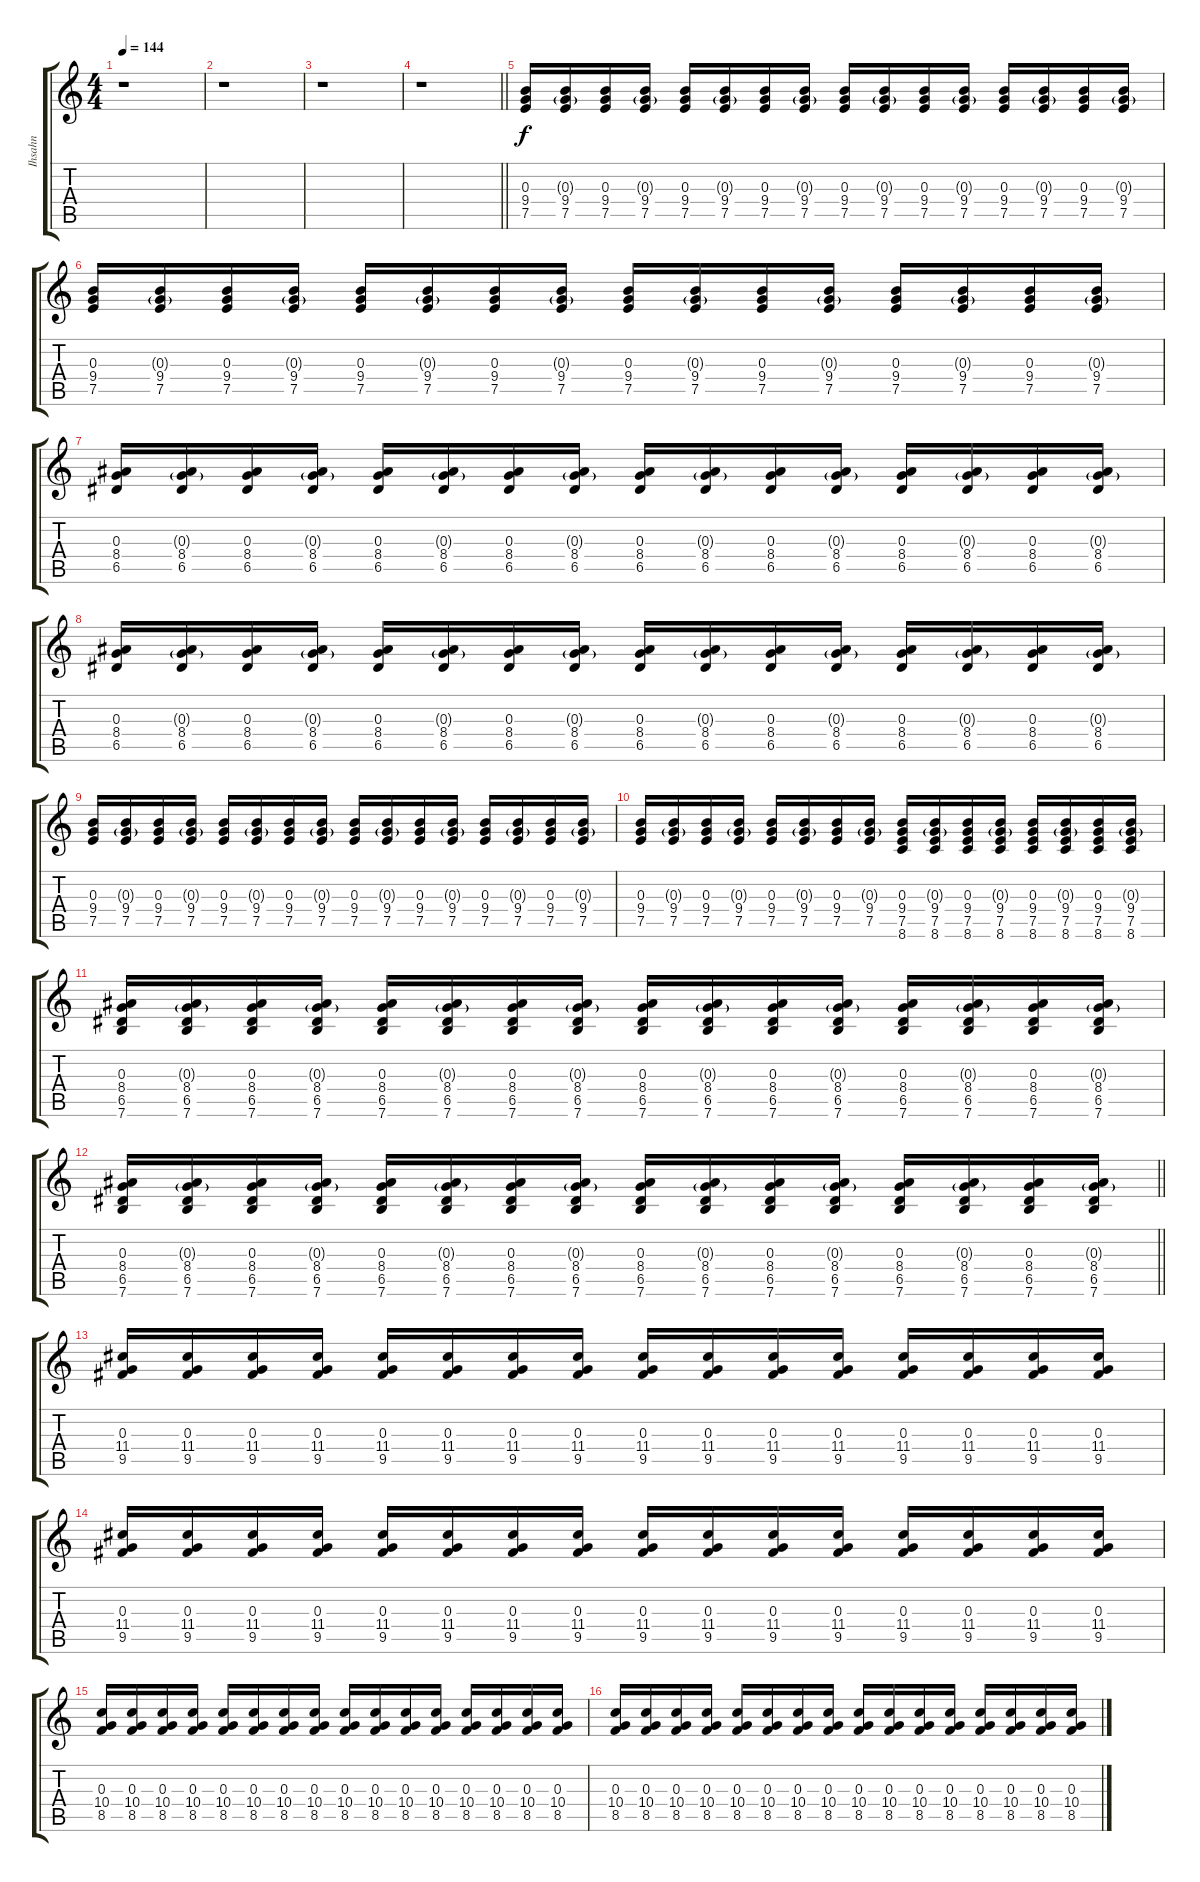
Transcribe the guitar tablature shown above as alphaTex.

\track ("Ihsahn" "Ihsahn") {instrument distortionguitar}
\staff {score tabs}
\tuning (E4 B3 G3 D3 A2 E2) {hide}
\ts (4 4)
\tempo 144
\clef g2
\ks c
r.1{dy f} |
r.1 |
r.1 |
\barLineRight lightlight
r.1 |
\section ("" "")
(0.3 9.4 7.5).16 (0.3{g} 9.4 7.5).16 (0.3 9.4 7.5).16 (0.3{g} 9.4 7.5).16 (0.3 9.4 7.5).16 (0.3{g} 9.4 7.5).16 (0.3 9.4 7.5).16 (0.3{g} 9.4 7.5).16 (0.3 9.4 7.5).16 (0.3{g} 9.4 7.5).16 (0.3 9.4 7.5).16 (0.3{g} 9.4 7.5).16 (0.3 9.4 7.5).16 (0.3{g} 9.4 7.5).16 (0.3 9.4 7.5).16 (0.3{g} 9.4 7.5).16 |
(0.3 9.4 7.5).16 (0.3{g} 9.4 7.5).16 (0.3 9.4 7.5).16 (0.3{g} 9.4 7.5).16 (0.3 9.4 7.5).16 (0.3{g} 9.4 7.5).16 (0.3 9.4 7.5).16 (0.3{g} 9.4 7.5).16 (0.3 9.4 7.5).16 (0.3{g} 9.4 7.5).16 (0.3 9.4 7.5).16 (0.3{g} 9.4 7.5).16 (0.3 9.4 7.5).16 (0.3{g} 9.4 7.5).16 (0.3 9.4 7.5).16 (0.3{g} 9.4 7.5).16 |
(0.3 8.4 6.5).16 (0.3{g} 8.4 6.5).16 (0.3 8.4 6.5).16 (0.3{g} 8.4 6.5).16 (0.3 8.4 6.5).16 (0.3{g} 8.4 6.5).16 (0.3 8.4 6.5).16 (0.3{g} 8.4 6.5).16 (0.3 8.4 6.5).16 (0.3{g} 8.4 6.5).16 (0.3 8.4 6.5).16 (0.3{g} 8.4 6.5).16 (0.3 8.4 6.5).16 (0.3{g} 8.4 6.5).16 (0.3 8.4 6.5).16 (0.3{g} 8.4 6.5).16 |
(0.3 8.4 6.5).16 (0.3{g} 8.4 6.5).16 (0.3 8.4 6.5).16 (0.3{g} 8.4 6.5).16 (0.3 8.4 6.5).16 (0.3{g} 8.4 6.5).16 (0.3 8.4 6.5).16 (0.3{g} 8.4 6.5).16 (0.3 8.4 6.5).16 (0.3{g} 8.4 6.5).16 (0.3 8.4 6.5).16 (0.3{g} 8.4 6.5).16 (0.3 8.4 6.5).16 (0.3{g} 8.4 6.5).16 (0.3 8.4 6.5).16 (0.3{g} 8.4 6.5).16 |
(0.3 9.4 7.5).16 (0.3{g} 9.4 7.5).16 (0.3 9.4 7.5).16 (0.3{g} 9.4 7.5).16 (0.3 9.4 7.5).16 (0.3{g} 9.4 7.5).16 (0.3 9.4 7.5).16 (0.3{g} 9.4 7.5).16 (0.3 9.4 7.5).16 (0.3{g} 9.4 7.5).16 (0.3 9.4 7.5).16 (0.3{g} 9.4 7.5).16 (0.3 9.4 7.5).16 (0.3{g} 9.4 7.5).16 (0.3 9.4 7.5).16 (0.3{g} 9.4 7.5).16 |
(0.3 9.4 7.5).16 (0.3{g} 9.4 7.5).16 (0.3 9.4 7.5).16 (0.3{g} 9.4 7.5).16 (0.3 9.4 7.5).16 (0.3{g} 9.4 7.5).16 (0.3 9.4 7.5).16 (0.3{g} 9.4 7.5).16 (0.3 9.4 7.5 8.6).16 (0.3{g} 9.4 7.5 8.6).16 (0.3 9.4 7.5 8.6).16 (0.3{g} 9.4 7.5 8.6).16 (0.3 9.4 7.5 8.6).16 (0.3{g} 9.4 7.5 8.6).16 (0.3 9.4 7.5 8.6).16 (0.3{g} 9.4 7.5 8.6).16 |
(0.3 8.4 6.5 7.6).16 (0.3{g} 8.4 6.5 7.6).16 (0.3 8.4 6.5 7.6).16 (0.3{g} 8.4 6.5 7.6).16 (0.3 8.4 6.5 7.6).16 (0.3{g} 8.4 6.5 7.6).16 (0.3 8.4 6.5 7.6).16 (0.3{g} 8.4 6.5 7.6).16 (0.3 8.4 6.5 7.6).16 (0.3{g} 8.4 6.5 7.6).16 (0.3 8.4 6.5 7.6).16 (0.3{g} 8.4 6.5 7.6).16 (0.3 8.4 6.5 7.6).16 (0.3{g} 8.4 6.5 7.6).16 (0.3 8.4 6.5 7.6).16 (0.3{g} 8.4 6.5 7.6).16 |
\barLineRight lightlight
(0.3 8.4 6.5 7.6).16 (0.3{g} 8.4 6.5 7.6).16 (0.3 8.4 6.5 7.6).16 (0.3{g} 8.4 6.5 7.6).16 (0.3 8.4 6.5 7.6).16 (0.3{g} 8.4 6.5 7.6).16 (0.3 8.4 6.5 7.6).16 (0.3{g} 8.4 6.5 7.6).16 (0.3 8.4 6.5 7.6).16 (0.3{g} 8.4 6.5 7.6).16 (0.3 8.4 6.5 7.6).16 (0.3{g} 8.4 6.5 7.6).16 (0.3 8.4 6.5 7.6).16 (0.3{g} 8.4 6.5 7.6).16 (0.3 8.4 6.5 7.6).16 (0.3{g} 8.4 6.5 7.6).16 |
\section ("" "")
(0.3 11.4 9.5).16 (0.3 11.4 9.5).16 (0.3 11.4 9.5).16 (0.3 11.4 9.5).16 (0.3 11.4 9.5).16 (0.3 11.4 9.5).16 (0.3 11.4 9.5).16 (0.3 11.4 9.5).16 (0.3 11.4 9.5).16 (0.3 11.4 9.5).16 (0.3 11.4 9.5).16 (0.3 11.4 9.5).16 (0.3 11.4 9.5).16 (0.3 11.4 9.5).16 (0.3 11.4 9.5).16 (0.3 11.4 9.5).16 |
(0.3 11.4 9.5).16 (0.3 11.4 9.5).16 (0.3 11.4 9.5).16 (0.3 11.4 9.5).16 (0.3 11.4 9.5).16 (0.3 11.4 9.5).16 (0.3 11.4 9.5).16 (0.3 11.4 9.5).16 (0.3 11.4 9.5).16 (0.3 11.4 9.5).16 (0.3 11.4 9.5).16 (0.3 11.4 9.5).16 (0.3 11.4 9.5).16 (0.3 11.4 9.5).16 (0.3 11.4 9.5).16 (0.3 11.4 9.5).16 |
(0.3 10.4 8.5).16 (0.3 10.4 8.5).16 (0.3 10.4 8.5).16 (0.3 10.4 8.5).16 (0.3 10.4 8.5).16 (0.3 10.4 8.5).16 (0.3 10.4 8.5).16 (0.3 10.4 8.5).16 (0.3 10.4 8.5).16 (0.3 10.4 8.5).16 (0.3 10.4 8.5).16 (0.3 10.4 8.5).16 (0.3 10.4 8.5).16 (0.3 10.4 8.5).16 (0.3 10.4 8.5).16 (0.3 10.4 8.5).16 |
(0.3 10.4 8.5).16 (0.3 10.4 8.5).16 (0.3 10.4 8.5).16 (0.3 10.4 8.5).16 (0.3 10.4 8.5).16 (0.3 10.4 8.5).16 (0.3 10.4 8.5).16 (0.3 10.4 8.5).16 (0.3 10.4 8.5).16 (0.3 10.4 8.5).16 (0.3 10.4 8.5).16 (0.3 10.4 8.5).16 (0.3 10.4 8.5).16 (0.3 10.4 8.5).16 (0.3 10.4 8.5).16 (0.3 10.4 8.5).16
